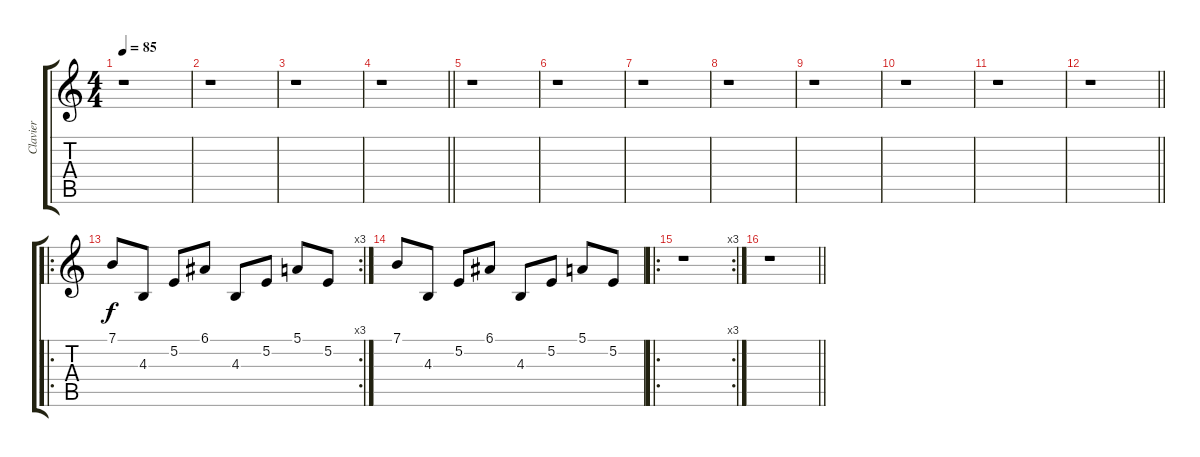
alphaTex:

\track ("Clavier" "Clavier") {instrument celesta}
\staff {score tabs}
\tuning (E4 B3 G3 D3 A2 E2) {hide}
\ts (4 4)
\tempo 85
\clef g2
\ks c
r.1{dy f} |
r.1 |
r.1 |
\barLineRight lightlight
r.1 |
r.1 |
r.1 |
r.1 |
r.1 |
r.1 |
r.1 |
r.1 |
\barLineRight lightlight
r.1 |
\ro
\rc 3
7.1.8{volume 8} 4.3.8 5.2.8 6.1.8 4.3.8 5.2.8 5.1.8 5.2.8 |
7.1.8 4.3.8 5.2.8 6.1.8 4.3.8 5.2.8 5.1.8 5.2.8 |
\ro
\rc 3
r.1 |
\barLineRight lightlight
r.1
